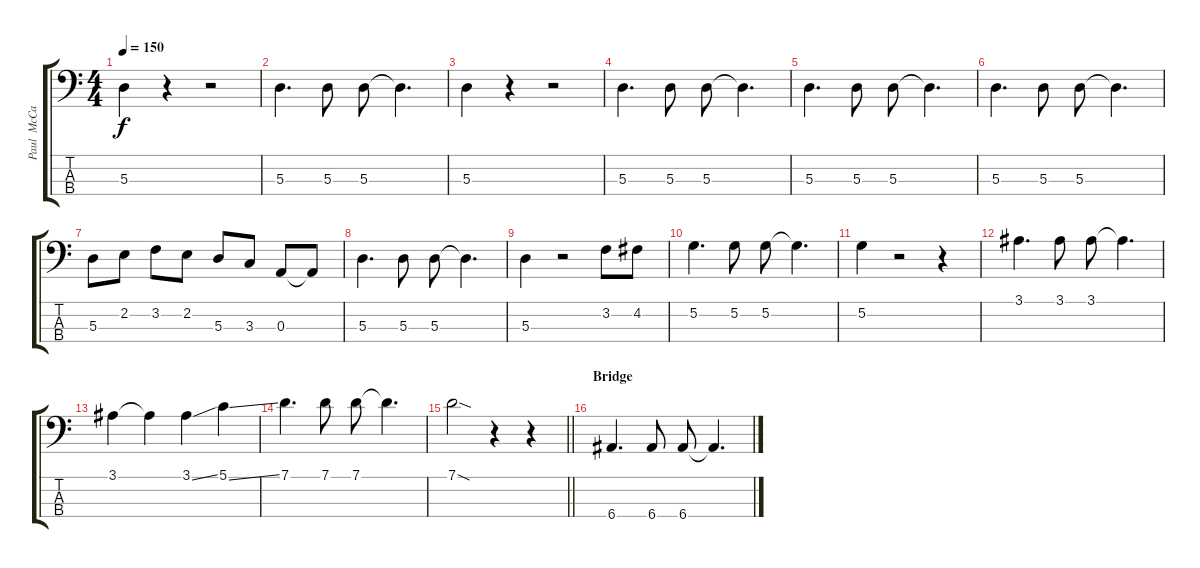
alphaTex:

\track ("Paul  McCartney Bass" "Paul  McCa") {instrument electricbassfinger}
\staff {score tabs}
\tuning (G2 D2 A1 E1) {hide}
\ts (4 4)
\tempo 150
\clef f4
\ks c
5.3.4{dy f} r.4 r.2 |
5.3.4{d} 5.3.8 5.3.8 5.3{t}.4{d} |
5.3.4 r.4 r.2 |
5.3.4{d} 5.3.8 5.3.8 5.3{t}.4{d} |
5.3.4{d} 5.3.8 5.3.8 5.3{t}.4{d} |
5.3.4{d} 5.3.8 5.3.8 5.3{t}.4{d} |
5.3.8 2.2.8 3.2.8 2.2.8 5.3.8 3.3.8 0.3.8 0.3{t}.8 |
5.3.4{d} 5.3.8 5.3.8 5.3{t}.4{d} |
5.3.4 r.2 3.2.8 4.2.8 |
5.2.4{d} 5.2.8 5.2.8 5.2{t}.4{d} |
5.2.4 r.2 r.4 |
3.1.4{d} 3.1.8 3.1.8 3.1{t}.4{d} |
3.1.4 3.1{t}.4 3.1{ss}.4 5.1{ss}.4 |
7.1.4{d} 7.1.8 7.1.8 7.1{t}.4{d} |
\barLineRight lightlight
7.1{sod}.2 r.4 r.4 |
\section ("" "Bridge")
6.4.4{d} 6.4.8 6.4.8 6.4{t}.4{d}
